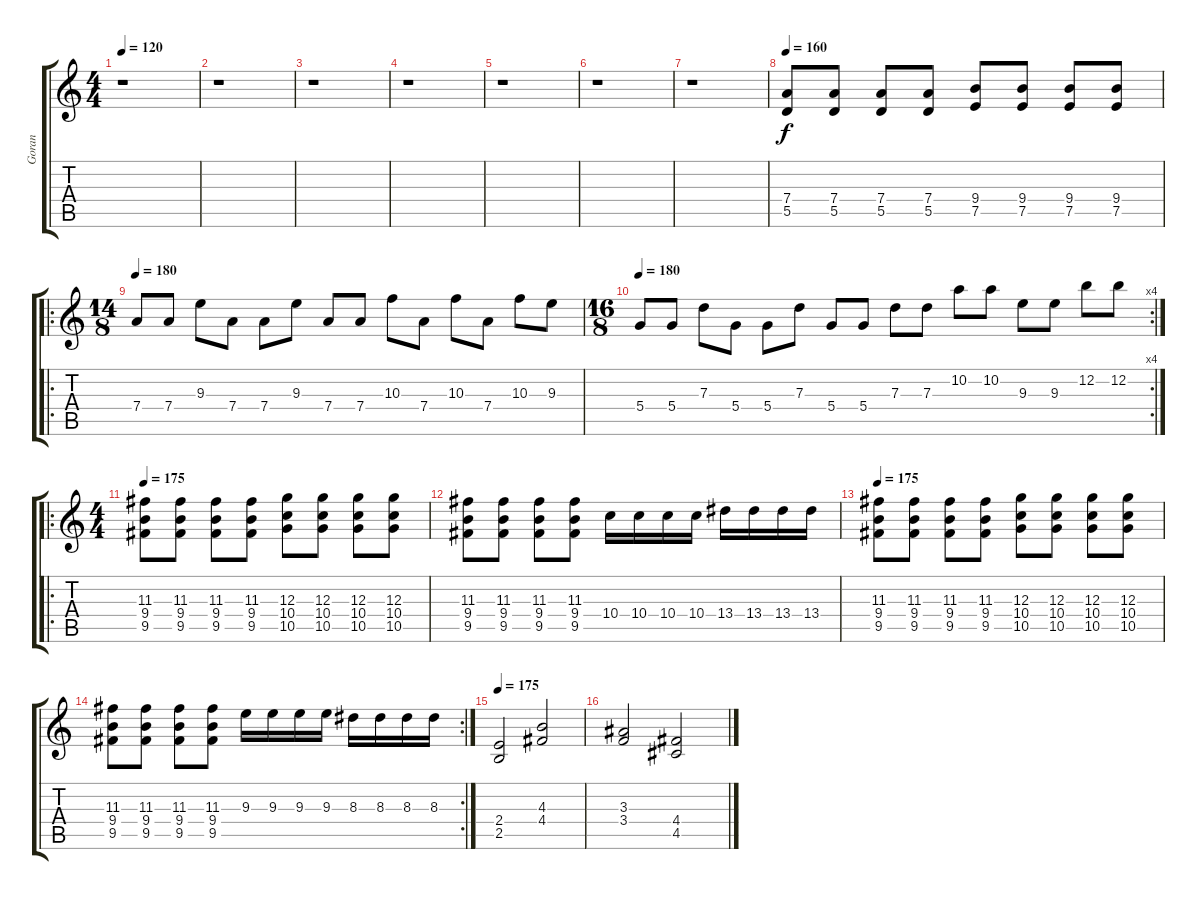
\track ("Goran" "Goran") {instrument distortionguitar}
\staff {score tabs}
\tuning (E4 B3 G3 D3 A2 E2) {hide}
\ts (4 4)
\tempo 120
\clef g2
\ks c
r.1{dy f instrument distortionguitar} |
r.1 |
r.1 |
r.1 |
r.1 |
r.1 |
r.1 |
\tempo 160
(7.4 5.5).8 (7.4 5.5).8 (7.4 5.5).8 (7.4 5.5).8 (9.4 7.5).8 (9.4 7.5).8 (9.4 7.5).8 (9.4 7.5).8 |
\ro
\ts (14 8)
\tempo 180
7.4.8 7.4.8 9.3.8 7.4.8 7.4.8 9.3.8 7.4.8 7.4.8 10.3.8 7.4.8 10.3.8 7.4.8 10.3.8 9.3.8 |
\rc 4
\ts (16 8)
\tempo 180
5.4.8 5.4.8 7.3.8 5.4.8 5.4.8 7.3.8 5.4.8 5.4.8 7.3.8 7.3.8 10.2.8 10.2.8 9.3.8 9.3.8 12.2.8 12.2.8 |
\ro
\ts (4 4)
\tempo 175
(11.3 9.4 9.5).8 (11.3 9.4 9.5).8 (11.3 9.4 9.5).8 (11.3 9.4 9.5).8 (12.3 10.4 10.5).8 (12.3 10.4 10.5).8 (12.3 10.4 10.5).8 (12.3 10.4 10.5).8 |
(11.3 9.4 9.5).8 (11.3 9.4 9.5).8 (11.3 9.4 9.5).8 (11.3 9.4 9.5).8 10.4.16 10.4.16 10.4.16 10.4.16 13.4.16 13.4.16 13.4.16 13.4.16 |
\tempo 175
(11.3 9.4 9.5).8 (11.3 9.4 9.5).8 (11.3 9.4 9.5).8 (11.3 9.4 9.5).8 (12.3 10.4 10.5).8 (12.3 10.4 10.5).8 (12.3 10.4 10.5).8 (12.3 10.4 10.5).8 |
\rc 2
(11.3 9.4 9.5).8 (11.3 9.4 9.5).8 (11.3 9.4 9.5).8 (11.3 9.4 9.5).8 9.3.16 9.3.16 9.3.16 9.3.16 8.3.16 8.3.16 8.3.16 8.3.16 |
\tempo 175
(2.4 2.5).2 (4.3 4.4).2 |
(3.3 3.4).2 (4.4 4.5).2
